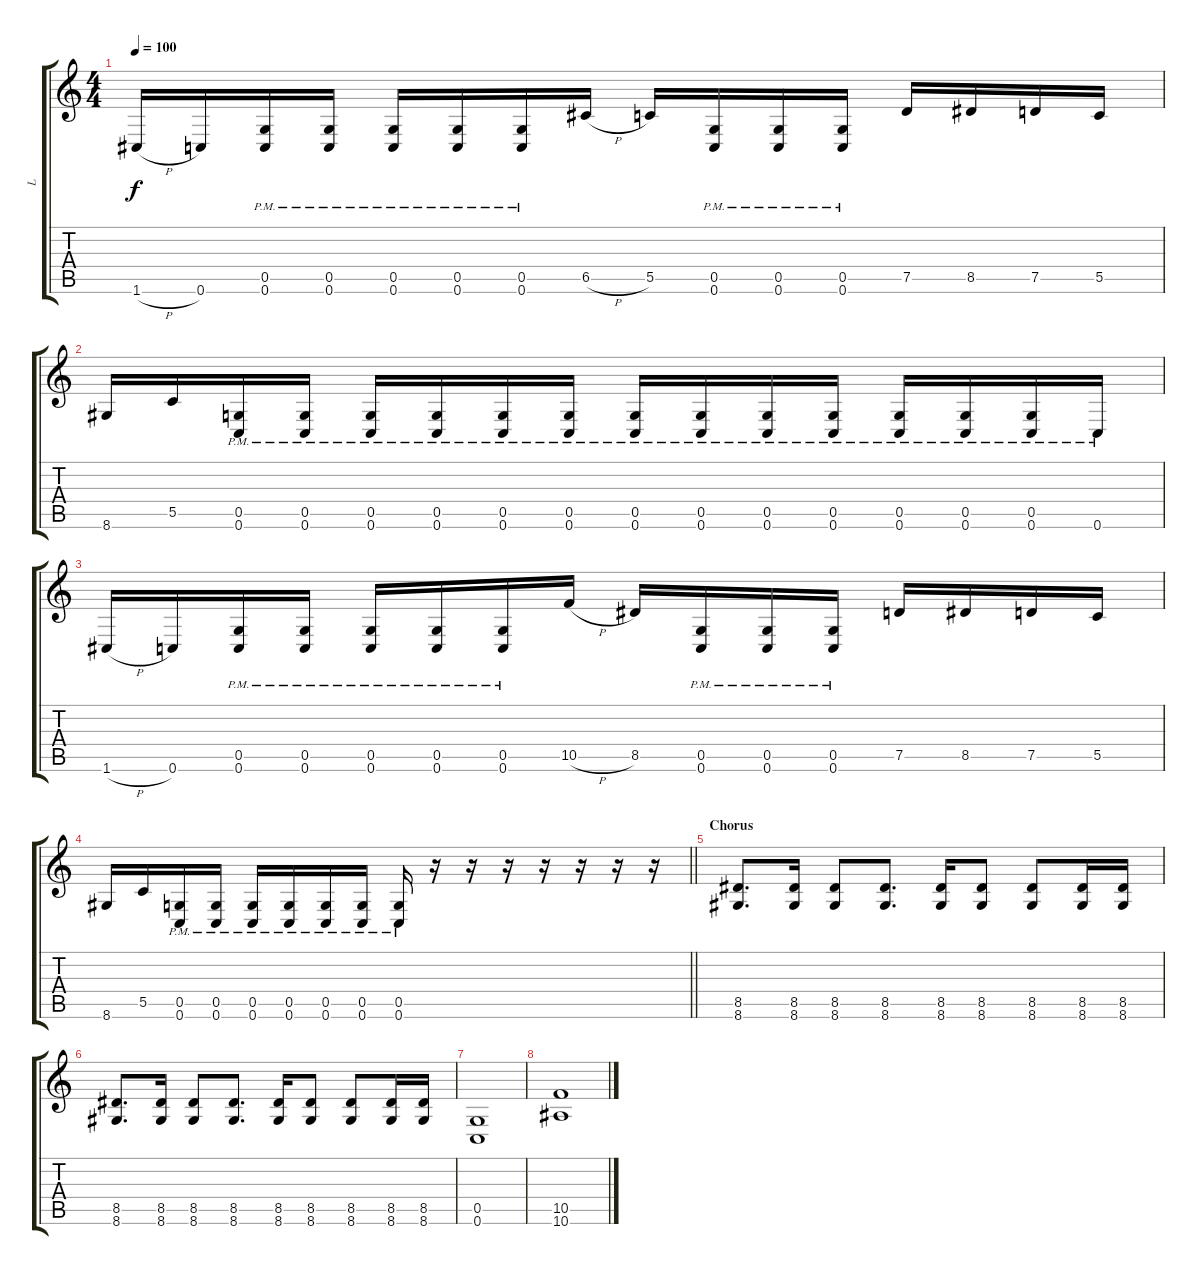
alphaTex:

\track ("L" "L") {instrument distortionguitar}
\staff {score tabs}
\tuning (D4 A3 F3 C3 G2 C2) {hide}
\ts (4 4)
\tempo 100
\clef g2
\ks c
1.6{h}.16{dy f} 0.6.16 (0.5{pm} 0.6{pm}).16 (0.5{pm} 0.6{pm}).16 (0.5{pm} 0.6{pm}).16 (0.5{pm} 0.6{pm}).16 (0.5{pm} 0.6{pm}).16 6.5{h}.16 5.5.16 (0.5{pm} 0.6{pm}).16 (0.5{pm} 0.6{pm}).16 (0.5{pm} 0.6{pm}).16 7.5.16 8.5.16 7.5.16 5.5.16 |
8.6.16 5.5.16 (0.5{pm} 0.6{pm}).16 (0.5{pm} 0.6{pm}).16 (0.5{pm} 0.6{pm}).16 (0.5{pm} 0.6{pm}).16 (0.5{pm} 0.6{pm}).16 (0.5{pm} 0.6{pm}).16 (0.5{pm} 0.6{pm}).16 (0.5{pm} 0.6{pm}).16 (0.5{pm} 0.6{pm}).16 (0.5{pm} 0.6{pm}).16 (0.5{pm} 0.6{pm}).16 (0.5{pm} 0.6{pm}).16 (0.5{pm} 0.6{pm}).16 0.6{pm}.16 |
1.6{h}.16 0.6.16 (0.5{pm} 0.6{pm}).16 (0.5{pm} 0.6{pm}).16 (0.5{pm} 0.6{pm}).16 (0.5{pm} 0.6{pm}).16 (0.5{pm} 0.6{pm}).16 10.5{h}.16 8.5.16 (0.5{pm} 0.6{pm}).16 (0.5{pm} 0.6{pm}).16 (0.5{pm} 0.6{pm}).16 7.5.16 8.5.16 7.5.16 5.5.16 |
\barLineRight lightlight
8.6.16 5.5.16 (0.5{pm} 0.6{pm}).16 (0.5{pm} 0.6{pm}).16 (0.5{pm} 0.6{pm}).16 (0.5{pm} 0.6{pm}).16 (0.5{pm} 0.6{pm}).16 (0.5{pm} 0.6{pm}).16 (0.5{pm} 0.6{pm}).16 r.16 r.16 r.16 r.16 r.16 r.16 r.16 |
\section ("" "Chorus")
(8.5 8.6).8{d} (8.5 8.6).16 (8.5 8.6).8 (8.5 8.6).8{d} (8.5 8.6).16 (8.5 8.6).8 (8.5 8.6).8 (8.5 8.6).16 (8.5 8.6).16 |
(8.5 8.6).8{d} (8.5 8.6).16 (8.5 8.6).8 (8.5 8.6).8{d} (8.5 8.6).16 (8.5 8.6).8 (8.5 8.6).8 (8.5 8.6).16 (8.5 8.6).16 |
(0.5 0.6).1 |
(10.5 10.6).1
